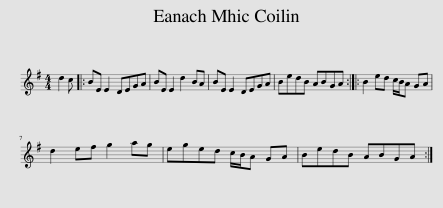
X:1
L:1/8
M:4/4
I:linebreak $
K:G
V:1 treble
V:1
 d2 c |: BE E2 DEGA | BE E2 d2 BA | BE E2 DEGA | BedB ABGA :: %5
 B2 ed c/B/A GA |$ d2 ef g2 ag | eged c/B/A GA | BedB ABGA :| %9
